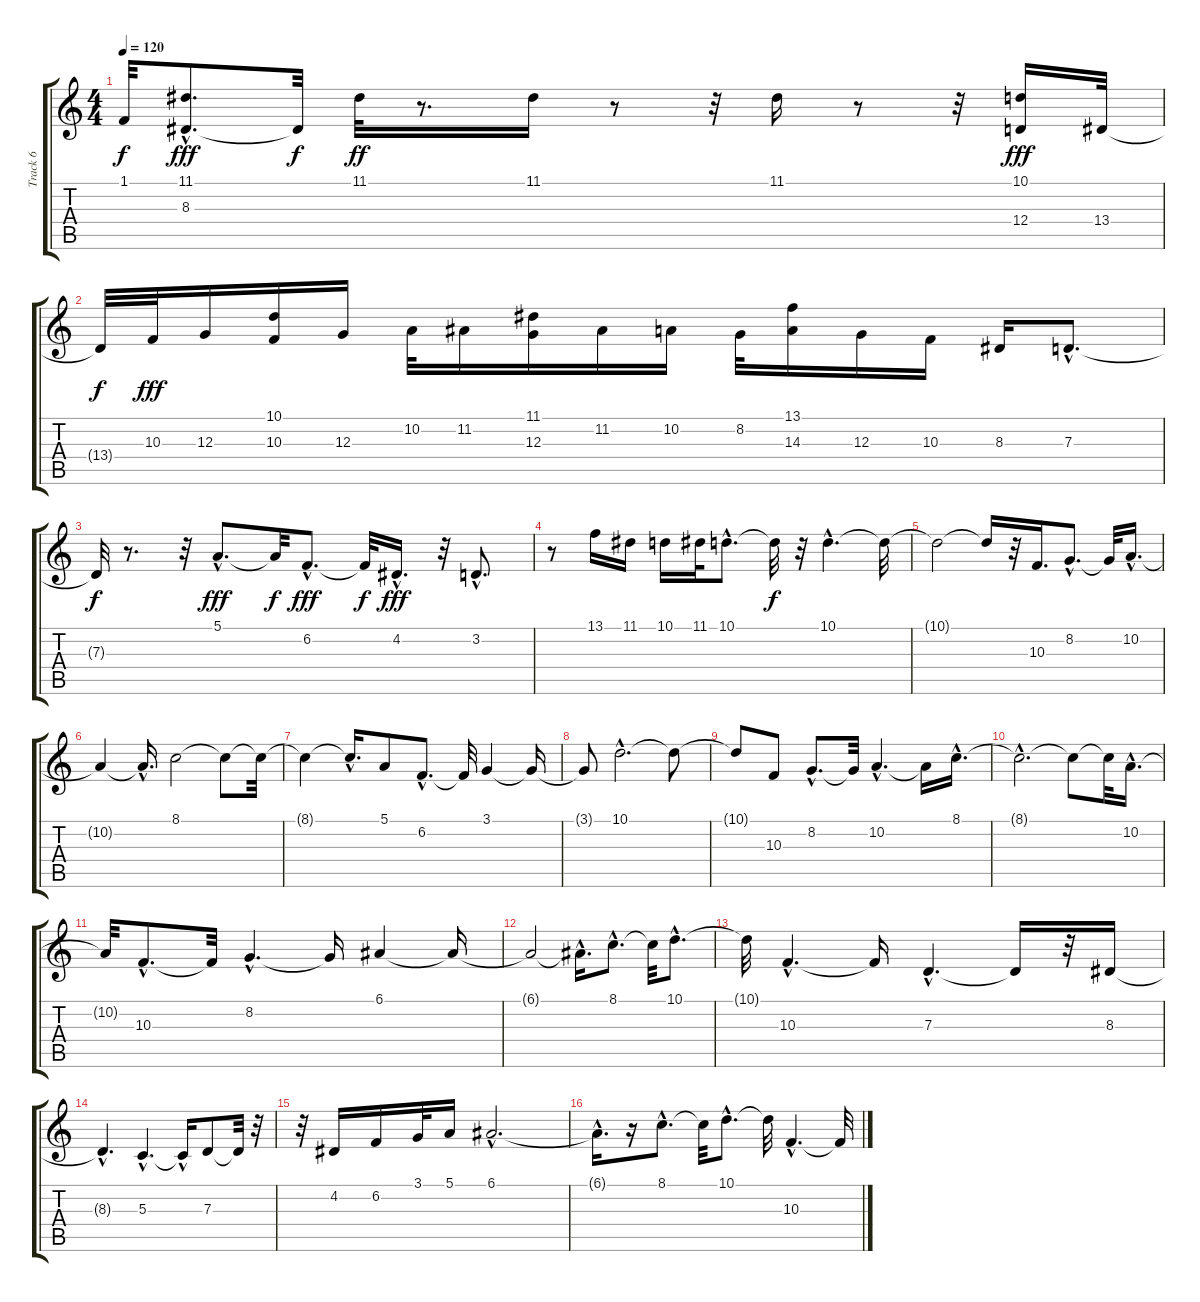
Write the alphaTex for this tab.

\track ("Track 6" "Track 6") {instrument electricgrandpiano}
\staff {score tabs}
\tuning (E4 B3 G3 D3 A2 E2) {hide}
\ts (4 4)
\tempo 120
\clef g2
\ks c
1.1{t}.32{dy f} (11.1 8.3{hac}).8{d dy fff} 8.3{t}.32{dy f} 11.1.32{dy ff} r.8{d} 11.1.16 r.8 r.32 11.1.16 r.8 r.32 (10.1 12.4).16{dy fff} 13.4.32 |
13.4{t}.32{dy f} 10.3.32{dy fff} 12.3.16 (10.1 10.3).16 12.3.16 10.2.32 11.2.16 (11.1 12.3).16 11.2.16 10.2.16 8.2.32 (13.1 14.3).16 12.3.16 10.3.16 8.3.16 7.3{hac}.8{d} |
7.3{t}.32{dy f} r.8{d} r.32 5.1{hac}.8{d dy fff} 5.1{t}.32{dy f} 6.2{hac}.8{d dy fff} 6.2{t}.32{dy f} 4.2{hac}.16{d dy fff} r.32 3.2{hac}.8{d} |
r.8 13.1.16 11.1.16 10.1.16 11.1.32 10.1{hac}.8{d} 10.1{t}.32{dy f} r.32 10.1{hac}.4{d} 10.1{t}.32 |
10.1{t}.2 10.1{t}.16 r.32 10.3.16{d} 8.2{hac}.8{d} 8.2{t}.32 10.2{hac}.16{d} |
10.2{t}.4 10.2{hac t}.16{d} 8.1.2 8.1{t}.8 8.1{t}.32 |
8.1{t}.4 8.1{hac t}.16{d} 5.1.8 6.2{hac}.8{d} 6.2{t}.32 3.1.4 3.1{t}.16 |
3.1{t}.8 10.1{hac}.2{d} 10.1{t}.8 |
10.1{t}.8 10.3.8 8.2{hac}.8{d} 8.2{t}.32 10.2{hac}.4{d} 10.2{t}.16 8.1{hac}.16{d} |
8.1{hac t}.2{d} 8.1{t}.8 8.1{t}.32 10.2{hac}.16{d} |
10.2{t}.32 10.3{hac}.8{d} 10.3{t}.32 8.2{hac}.4{d} 8.2{t}.16 6.1.4 6.1{t}.16 |
6.1{t}.2 6.1{hac t}.16{d} 8.1{hac}.8{d} 8.1{t}.32 10.1{hac}.8{d} |
10.1{t}.32 10.3{hac}.4{d} 10.3{t}.16 7.3{hac}.4{d} 7.3{t}.16 r.32 8.3.16 |
8.3{hac t}.4{d} 5.3{hac}.4{d} 5.3{hac t}.16 7.3.8 7.3{t}.32 r.32 |
r.32 4.2.16 6.2.16 3.1.32 5.1.16 6.1{hac}.2{d} |
6.1{hac t}.16{d} r.16 8.1{hac}.8{d} 8.1{t}.32 10.1{hac}.8{d} 10.1{t}.32 10.3{hac}.4{d} 10.3{t}.32
